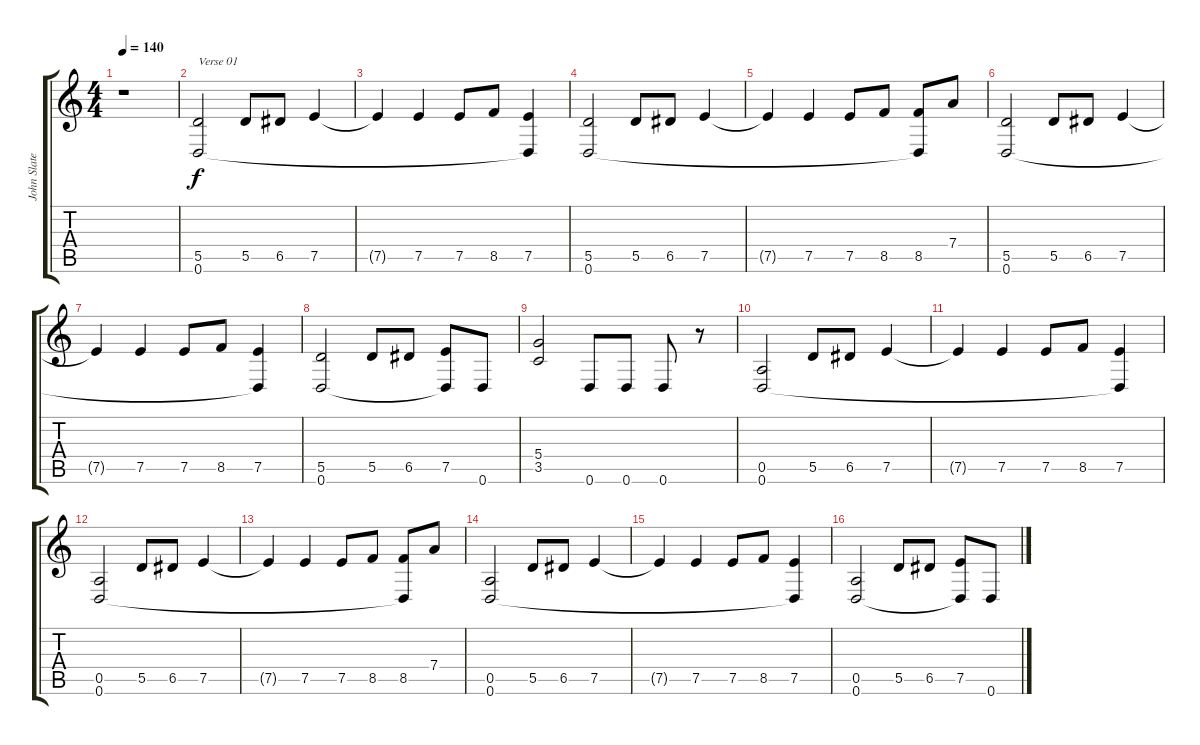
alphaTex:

\track ("John Slater" "John Slate") {instrument distortionguitar}
\staff {score tabs}
\tuning (E4 B3 G3 D3 A2 D2) {hide}
\ts (4 4)
\tempo 140
\clef g2
\ks c
r.1{dy f} |
(5.5 0.6).2{txt "Verse 01"} 5.5.8 6.5.8 7.5.4 |
7.5{t}.4 7.5.4 7.5.8 8.5.8 (7.5 0.6{t}).4 |
(5.5 0.6).2 5.5.8 6.5.8 7.5.4 |
7.5{t}.4 7.5.4 7.5.8 8.5.8 (8.5 0.6{t}).8 7.4.8 |
(5.5 0.6).2 5.5.8 6.5.8 7.5.4 |
7.5{t}.4 7.5.4 7.5.8 8.5.8 (7.5 0.6{t}).4 |
(5.5 0.6).2 5.5.8 6.5.8 (7.5 0.6{t}).8 0.6.8 |
(5.4 3.5).2 0.6.8 0.6.8 0.6.8 r.8 |
(0.5 0.6).2 5.5.8 6.5.8 7.5.4 |
7.5{t}.4 7.5.4 7.5.8 8.5.8 (7.5 0.6{t}).4 |
(0.5 0.6).2 5.5.8 6.5.8 7.5.4 |
7.5{t}.4 7.5.4 7.5.8 8.5.8 (8.5 0.6{t}).8 7.4.8 |
(0.5 0.6).2 5.5.8 6.5.8 7.5.4 |
7.5{t}.4 7.5.4 7.5.8 8.5.8 (7.5 0.6{t}).4 |
(0.5 0.6).2 5.5.8 6.5.8 (7.5 0.6{t}).8 0.6.8
